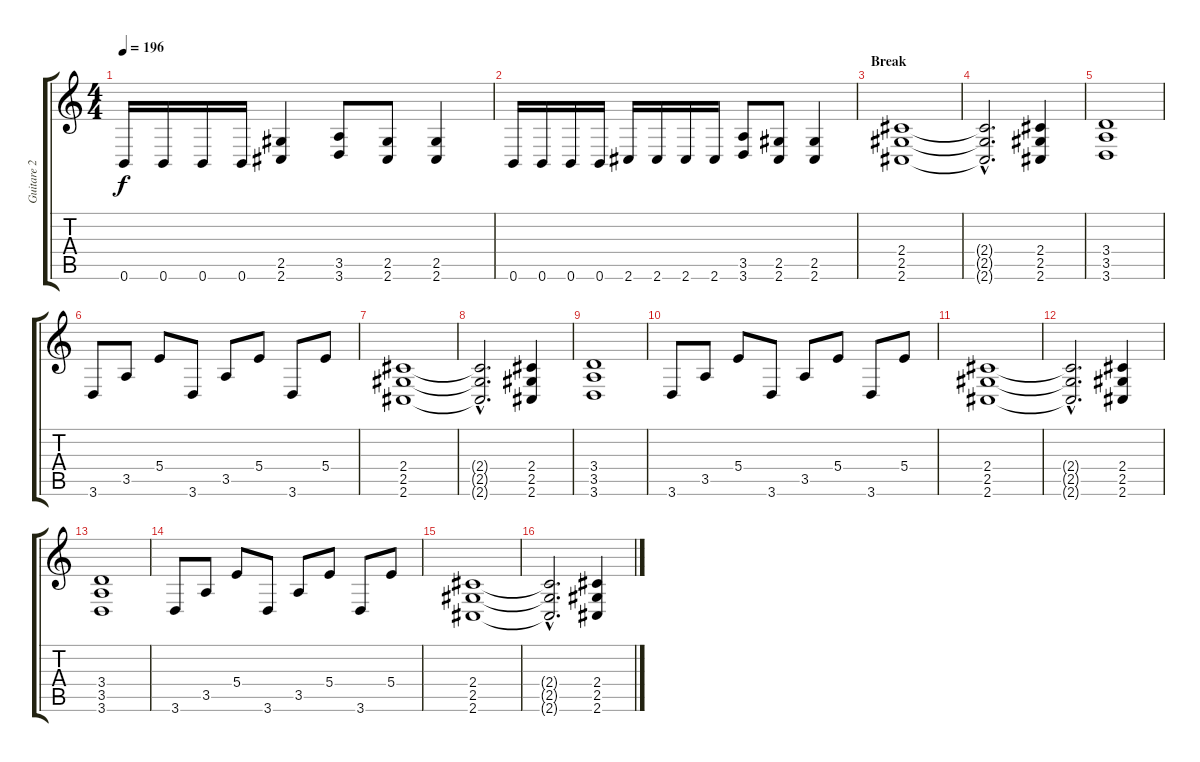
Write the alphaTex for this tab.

\track ("Guitare 2" "Guitare 2") {instrument distortionguitar}
\staff {score tabs}
\tuning (Db4 Ab3 E3 B2 Gb2 B1) {hide}
\ts (4 4)
\tempo 196
\clef g2
\ks c
0.6.16{dy f} 0.6.16 0.6.16 0.6.16 (2.5 2.6).4 (3.5 3.6).8 (2.5 2.6).8 (2.5 2.6).4 |
0.6.16 0.6.16 0.6.16 0.6.16 2.6.16 2.6.16 2.6.16 2.6.16 (3.5 3.6).8 (2.5 2.6).8 (2.5 2.6).4 |
\section ("" "Break")
(2.4 2.5 2.6).1 |
(2.4{hac t} 2.5{hac t} 2.6{hac t}).2{d} (2.4 2.5 2.6).4 |
(3.4 3.5 3.6).1 |
3.6.8 3.5.8 5.4.8 3.6.8 3.5.8 5.4.8 3.6.8 5.4.8 |
(2.4 2.5 2.6).1 |
(2.4{hac t} 2.5{hac t} 2.6{hac t}).2{d} (2.4 2.5 2.6).4 |
(3.4 3.5 3.6).1 |
3.6.8 3.5.8 5.4.8 3.6.8 3.5.8 5.4.8 3.6.8 5.4.8 |
(2.4 2.5 2.6).1 |
(2.4{hac t} 2.5{hac t} 2.6{hac t}).2{d} (2.4 2.5 2.6).4 |
(3.4 3.5 3.6).1 |
3.6.8 3.5.8 5.4.8 3.6.8 3.5.8 5.4.8 3.6.8 5.4.8 |
(2.4 2.5 2.6).1 |
(2.4{hac t} 2.5{hac t} 2.6{hac t}).2{d} (2.4 2.5 2.6).4
